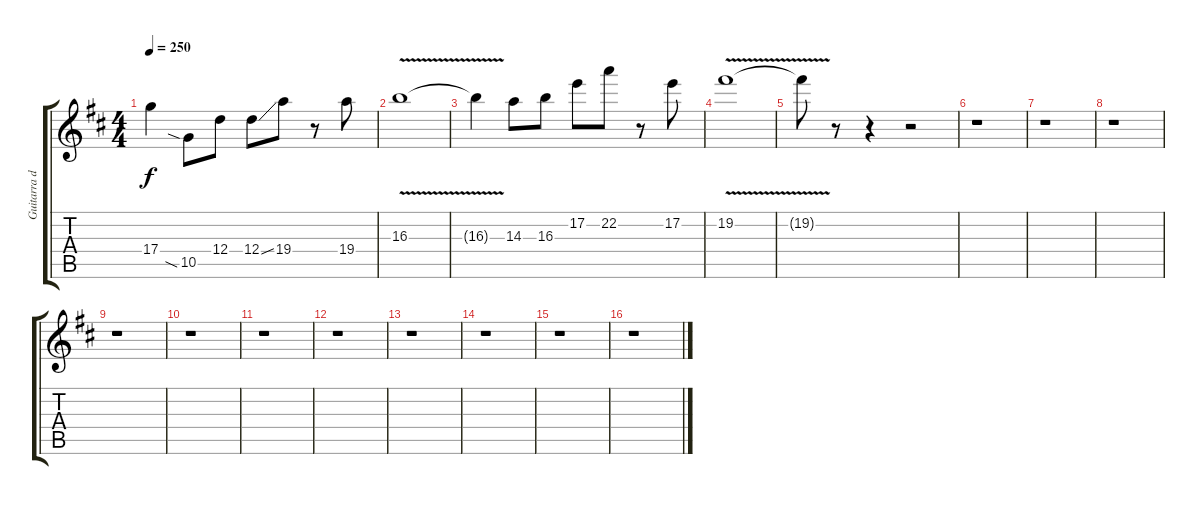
\track ("Guitarra de Apoyo" "Guitarra d") {instrument distortionguitar}
\staff {score tabs}
\tuning (E4 B3 G3 D3 A2 E2) {hide}
\ts (4 4)
\tempo 250
\clef g2
\ks d
17.4{t}.4{dy f} 10.5{sia}.8 12.4.8 12.4{ss}.8 19.4.8 r.8 19.4.8 |
16.3{v}.1 |
16.3{t}.4 14.3.8 16.3.8 17.2.8 22.2.8 r.8 17.2.8 |
19.2{v}.1 |
19.2{t}.8 r.8 r.4 r.2 |
r.1 |
r.1 |
r.1 |
r.1 |
r.1 |
r.1 |
r.1 |
r.1 |
r.1 |
r.1 |
r.1
